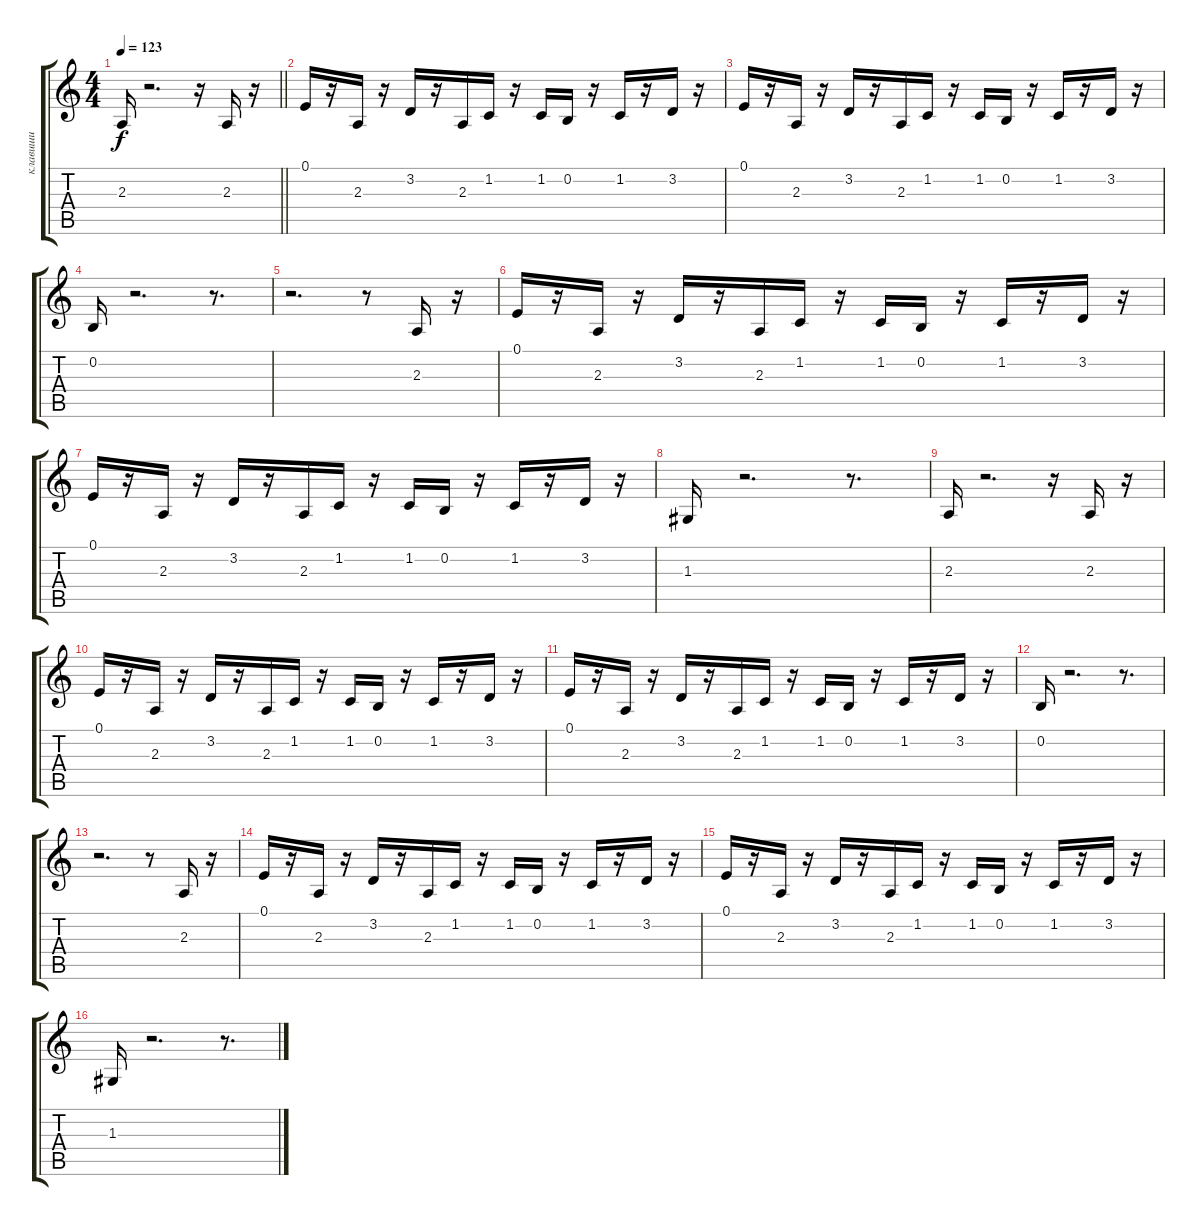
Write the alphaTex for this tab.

\track ("клавиши" "клавиши") {instrument marimba}
\staff {score tabs}
\tuning (E4 B3 G3 D3 A2 E2) {hide}
\ts (4 4)
\tempo 123
\clef g2
\barLineRight lightlight
\ks c
2.3.16{dy f} r.2{d} r.16 2.3.16 r.16 |
0.1.16 r.16 2.3.16 r.16 3.2.16 r.16 2.3.16 1.2.16 r.16 1.2.16 0.2.16 r.16 1.2.16 r.16 3.2.16 r.16 |
0.1.16 r.16 2.3.16 r.16 3.2.16 r.16 2.3.16 1.2.16 r.16 1.2.16 0.2.16 r.16 1.2.16 r.16 3.2.16 r.16 |
0.2.16 r.2{d} r.8{d} |
r.2{d} r.8 2.3.16 r.16 |
0.1.16 r.16 2.3.16 r.16 3.2.16 r.16 2.3.16 1.2.16 r.16 1.2.16 0.2.16 r.16 1.2.16 r.16 3.2.16 r.16 |
0.1.16 r.16 2.3.16 r.16 3.2.16 r.16 2.3.16 1.2.16 r.16 1.2.16 0.2.16 r.16 1.2.16 r.16 3.2.16 r.16 |
1.3.16 r.2{d} r.8{d} |
2.3.16 r.2{d} r.16 2.3.16 r.16 |
0.1.16 r.16 2.3.16 r.16 3.2.16 r.16 2.3.16 1.2.16 r.16 1.2.16 0.2.16 r.16 1.2.16 r.16 3.2.16 r.16 |
0.1.16 r.16 2.3.16 r.16 3.2.16 r.16 2.3.16 1.2.16 r.16 1.2.16 0.2.16 r.16 1.2.16 r.16 3.2.16 r.16 |
0.2.16 r.2{d} r.8{d} |
r.2{d} r.8 2.3.16 r.16 |
0.1.16 r.16 2.3.16 r.16 3.2.16 r.16 2.3.16 1.2.16 r.16 1.2.16 0.2.16 r.16 1.2.16 r.16 3.2.16 r.16 |
0.1.16 r.16 2.3.16 r.16 3.2.16 r.16 2.3.16 1.2.16 r.16 1.2.16 0.2.16 r.16 1.2.16 r.16 3.2.16 r.16 |
1.3.16 r.2{d} r.8{d}
